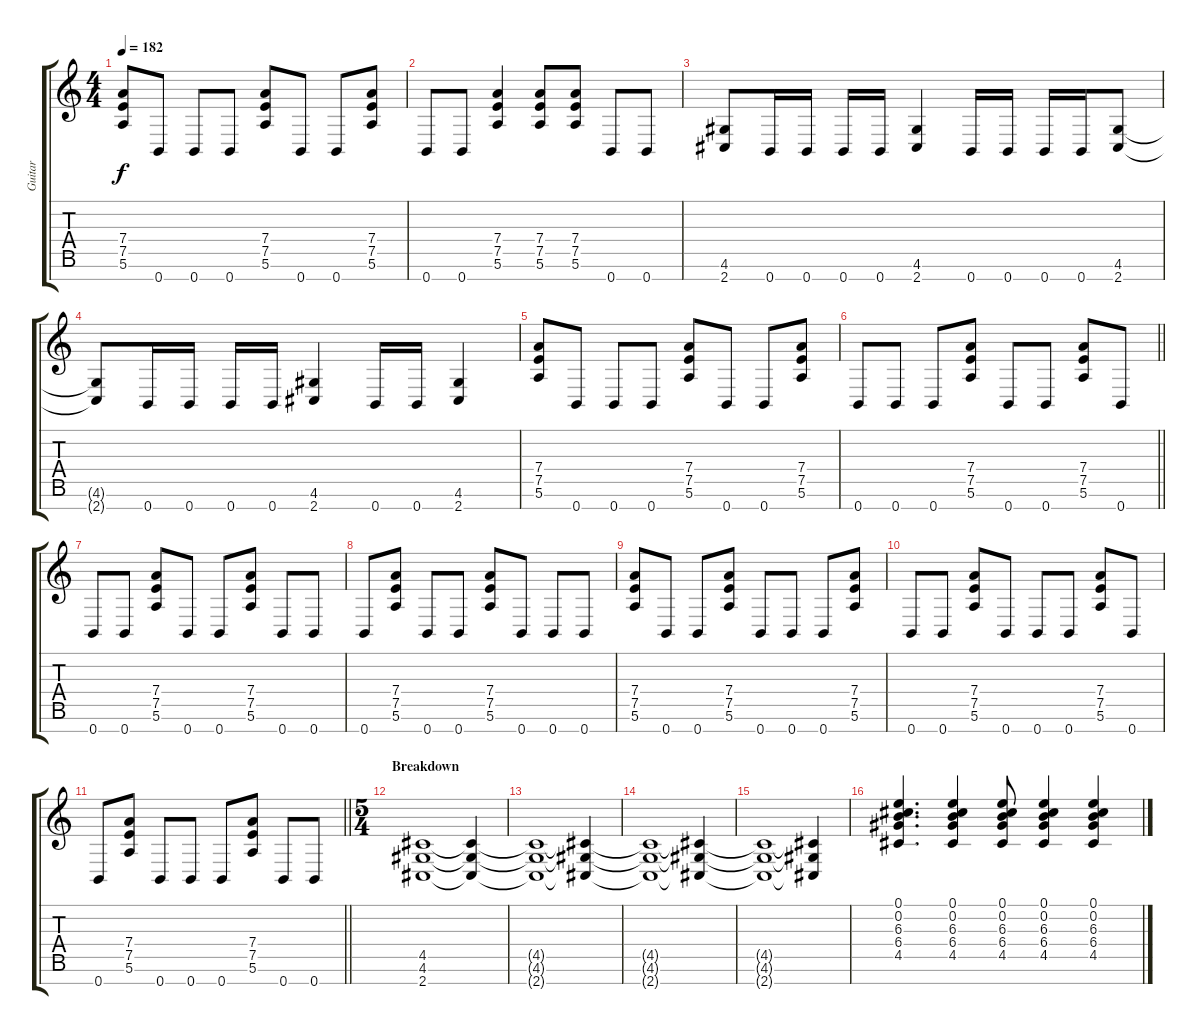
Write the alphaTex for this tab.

\track ("Guitar" "Guitar") {instrument distortionguitar}
\staff {score tabs}
\tuning (E4 B3 G3 D3 A2 E2 B1) {hide}
\ts (4 4)
\tempo 182
\clef g2
\ks c
(7.4 7.5 5.6).8{dy f} 0.7.8 0.7.8 0.7.8 (7.4 7.5 5.6).8 0.7.8 0.7.8 (7.4 7.5 5.6).8 |
0.7.8 0.7.8 (7.4 7.5 5.6).4 (7.4 7.5 5.6).8 (7.4 7.5 5.6).8 0.7.8 0.7.8 |
(4.6 2.7).8 0.7.16 0.7.16 0.7.16 0.7.16 (4.6 2.7).4 0.7.16 0.7.16 0.7.16 0.7.16 (4.6 2.7).8 |
(4.6{t} 2.7{t}).8 0.7.16 0.7.16 0.7.16 0.7.16 (4.6 2.7).4 0.7.16 0.7.16 (4.6 2.7).4 |
(7.4 7.5 5.6).8 0.7.8 0.7.8 0.7.8 (7.4 7.5 5.6).8 0.7.8 0.7.8 (7.4 7.5 5.6).8 |
\barLineRight lightlight
0.7.8 0.7.8 0.7.8 (7.4 7.5 5.6).8 0.7.8 0.7.8 (7.4 7.5 5.6).8 0.7.8 |
0.7.8 0.7.8 (7.4 7.5 5.6).8 0.7.8 0.7.8 (7.4 7.5 5.6).8 0.7.8 0.7.8 |
0.7.8 (7.4 7.5 5.6).8 0.7.8 0.7.8 (7.4 7.5 5.6).8 0.7.8 0.7.8 0.7.8 |
(7.4 7.5 5.6).8 0.7.8 0.7.8 (7.4 7.5 5.6).8 0.7.8 0.7.8 0.7.8 (7.4 7.5 5.6).8 |
0.7.8 0.7.8 (7.4 7.5 5.6).8 0.7.8 0.7.8 0.7.8 (7.4 7.5 5.6).8 0.7.8 |
\barLineRight lightlight
0.7.8 (7.4 7.5 5.6).8 0.7.8 0.7.8 0.7.8 (7.4 7.5 5.6).8 0.7.8 0.7.8 |
\ts (5 4)
\section ("" "Breakdown")
(4.5 4.6 2.7).1{volume 0} (4.5{t} 4.6{t} 2.7{t}).4 |
(4.5{t} 4.6{t} 2.7{t}).1 (4.5{t} 4.6{t} 2.7{t}).4 |
(4.5{t} 4.6{t} 2.7{t}).1 (4.5{t} 4.6{t} 2.7{t}).4 |
(4.5{t} 4.6{t} 2.7{t}).1 (4.5{t} 4.6{t} 2.7{t}).4 |
(0.1 0.2 6.3 6.4 4.5).4{d volume 12 instrument acousticguitarnylon} (0.1 0.2 6.3 6.4 4.5).4 (0.1 0.2 6.3 6.4 4.5).8 (0.1 0.2 6.3 6.4 4.5).4 (0.1 0.2 6.3 6.4 4.5).4
